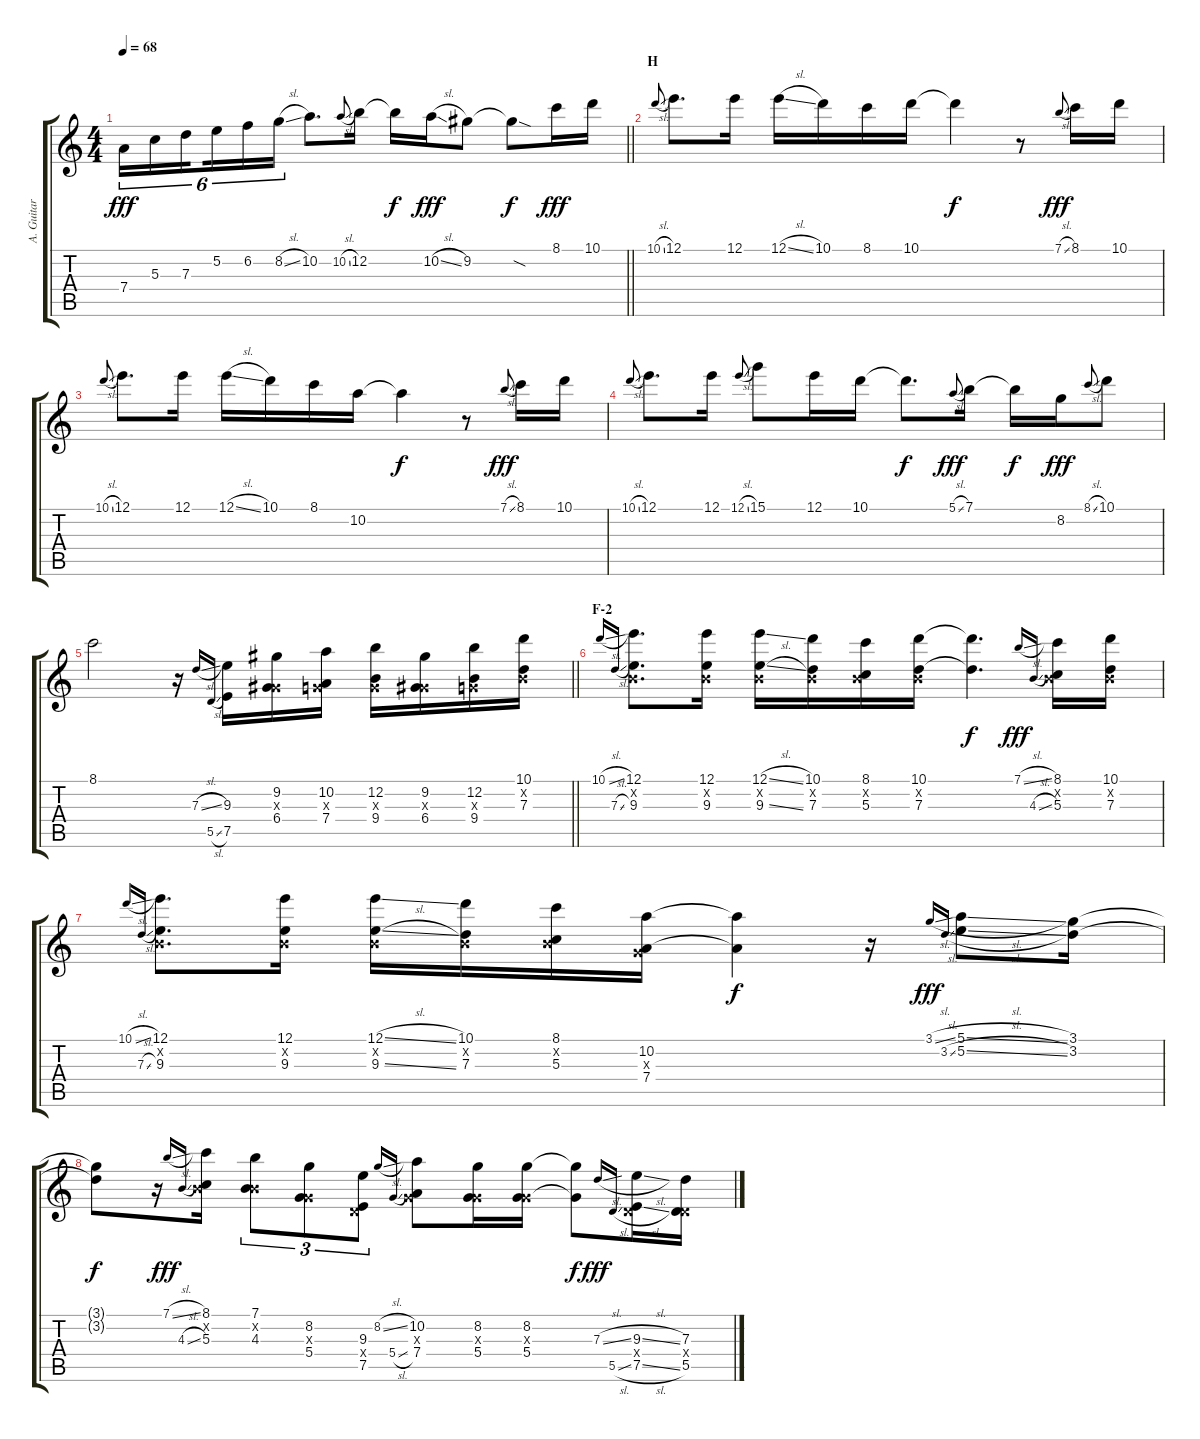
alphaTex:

\track ("A. Guitar I" "A. Guitar ") {instrument acousticguitarsteel}
\staff {score tabs}
\tuning (E4 B3 G3 D3 A2 E2) {hide}
\ts (4 4)
\tempo 68
\clef g2
\barLineRight lightlight
\ks c
7.4.16{tu (6 4) dy fff} 5.3.16{tu (6 4)} 7.3.16{tu (6 4) beam splitsecondary} 5.2.16{tu (6 4)} 6.2.16{tu (6 4)} 8.2{sl}.16{tu (6 4)} 10.2.8{d} 10.2{sl}.8{gr onbeat} 12.2.16 12.2{t}.16{dy f} 10.2{sl}.16{dy fff} 9.2.8 9.2{sod t}.8{dy f} 8.1.16{dy fff} 10.1.16 |
\section ("" "H")
10.1{sl}.8{gr onbeat} 12.1.8{d} 12.1.16 12.1{sl}.16 10.1.16 8.1.16 10.1.16 10.1{t}.4{dy f} r.8 7.1{sl}.8{gr onbeat dy fff} 8.1.16 10.1.16 |
10.1{sl}.8{gr onbeat} 12.1.8{d} 12.1.16 12.1{sl}.16 10.1.16 8.1.16 10.2.16 10.2{t}.4{dy f} r.8 7.1{sl}.8{gr onbeat dy fff} 8.1.16 10.1.16 |
10.1{sl}.8{gr onbeat} 12.1.8{d} 12.1.16 12.1{sl}.8{gr onbeat} 15.1.8 12.1.16 10.1.16 10.1{t}.8{d dy f} 5.1{sl}.8{gr onbeat dy fff} 7.1.16 7.1{t}.16{dy f} 8.2.16{dy fff} 8.1{sl}.8{gr onbeat} 10.1.8 |
\barLineRight lightlight
8.1.2 r.16 7.3{sl}.16{gr onbeat} 5.5{sl}.16{gr onbeat} (9.3 7.5).16 (9.2 0.3{x} 6.4).16 (10.2 0.3{x} 7.4).16 (12.2 0.3{x} 9.4).16 (9.2 0.3{x} 6.4).16 (12.2 0.3{x} 9.4).16 (10.1 0.2{x} 7.3).16 |
\section ("" "F-2")
10.1{sl}.16{gr onbeat} 7.3{sl}.16{gr onbeat} (12.1 0.2{x} 9.3).8{d} (12.1 0.2{x} 9.3).16 (12.1{sl} 0.2{x} 9.3{sl}).16 (10.1 0.2{x} 7.3).16 (8.1 0.2{x} 5.3).16 (10.1 0.2{x} 7.3).16 (10.1{t} 7.3{t}).4{d dy f} 7.1{sl}.16{gr onbeat dy fff} 4.3{sl}.16{gr onbeat} (8.1 0.2{x} 5.3).16 (10.1 0.2{x} 7.3).16 |
10.1{sl}.16{gr onbeat} 7.3{sl}.16{gr onbeat} (12.1 0.2{x} 9.3).8{d} (12.1 0.2{x} 9.3).16 (12.1{sl} 0.2{x} 9.3{sl}).16 (10.1 0.2{x} 7.3).16 (8.1 0.2{x} 5.3).16 (10.2 0.3{x} 7.4).16 (10.2{t} 7.4{t}).4{dy f} r.16 3.1{sl}.16{gr onbeat dy fff} 3.2{sl}.16{gr onbeat} (5.1{sl} 5.2{sl}).8 (3.1 3.2).16 |
(3.1{t} 3.2{t}).8{dy f} r.16 7.1{sl}.16{gr onbeat dy fff} 4.3{sl}.16{gr onbeat} (8.1 0.2{x} 5.3).16 (7.1 0.2{x} 4.3).8{tu (3 2)} (8.2 0.3{x} 5.4).8{tu (3 2)} (9.3 0.4{x} 7.5).8{tu (3 2)} 8.2{sl}.16{gr onbeat} 5.4{sl}.16{gr onbeat} (10.2 0.3{x} 7.4).8 (8.2 0.3{x} 5.4).16 (8.2 0.3{x} 5.4).16 (8.2{t} 5.4{t}).8{dy f} 7.3{sl}.16{gr onbeat dy fff} 5.5{sl}.16{gr onbeat} (9.3{sl} 0.4{x} 7.5{sl}).16 (7.3 0.4{x} 5.5).16
